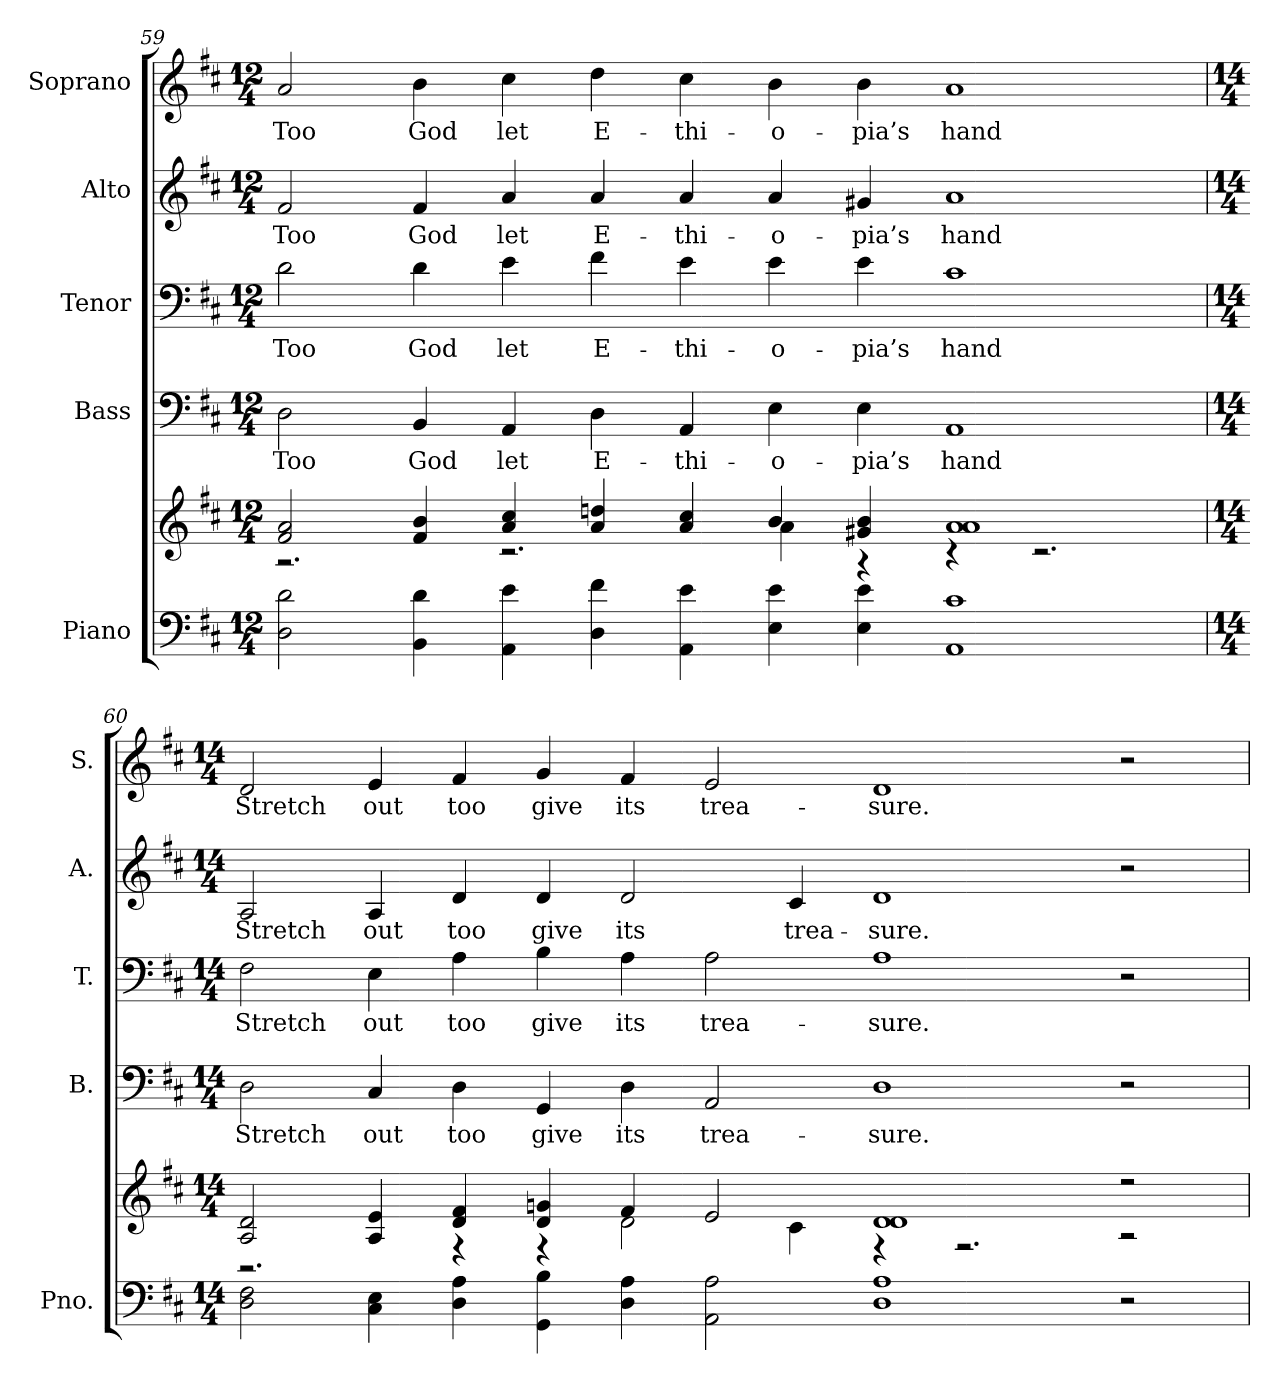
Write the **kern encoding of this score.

**kern	**kern	**kern	**text	**kern	**text	**kern	**text	**kern	**text
*part5	*part5	*part4	*part4	*part3	*part3	*part2	*part2	*part1	*part1
*staff6	*staff5	*staff4	*staff4	*staff3	*staff3	*staff2	*staff2	*staff1	*staff1
*I"Piano	*	*I"Bass	*	*I"Tenor	*	*I"Alto	*	*I"Soprano	*
*I'Pno.	*	*I'B.	*	*I'T.	*	*I'A.	*	*I'S.	*
!!LO:PB:g=z
*clefF4	*clefG2	*clefF4	*	*clefF4	*	*clefG2	*	*clefG2	*
*k[f#c#]	*k[f#c#]	*k[f#c#]	*	*k[f#c#]	*	*k[f#c#]	*	*k[f#c#]	*
*D:	*D:	*D:	*	*D:	*	*D:	*	*D:	*
*M12/4	*M12/4	*M12/4	*	*M12/4	*	*M12/4	*	*M12/4	*
=59	=59	=59	=59	=59	=59	=59	=59	=59	=59
*	*^	*	*	*	*	*	*	*	*
!	!	!	!	!LO:LY:b:color=#000000	!	!	!	!	!	!
!	!	!	!	!	!	!LO:LY:b:color=#000000	!	!	!	!
!	!	!	!	!	!	!	!	!LO:LY:b:color=#000000	!	!
!	!	!	!	!	!	!	!	!	!	!LO:LY:b:color=#000000
2Di\ 2di	2f#i/ 2ai	2.r	2Di\	Too	2di\	Too	2f#i/	Too	2ai/	Too
!	!	!	!	!LO:LY:b:color=#000000	!	!	!	!	!	!
!	!	!	!	!	!	!LO:LY:b:color=#000000	!	!	!	!
!	!	!	!	!	!	!	!	!LO:LY:b:color=#000000	!	!
!	!	!	!	!	!	!	!	!	!	!LO:LY:b:color=#000000
4BBi\ 4di	4f#i/ 4bi	.	4BBi/	God	4di\	God	4f#i/	God	4bi\	God
!	!	!	!	!LO:LY:b:color=#000000	!	!	!	!	!	!
!	!	!	!	!	!	!LO:LY:b:color=#000000	!	!	!	!
!	!	!	!	!	!	!	!	!LO:LY:b:color=#000000	!	!
!	!	!	!	!	!	!	!	!	!	!LO:LY:b:color=#000000
4AAi\ 4ei	4ai/ 4cc#i	2.r	4AAi/	let	4ei\	let	4ai/	let	4cc#i\	let
!	!	!	!	!LO:LY:b:color=#000000	!	!	!	!	!	!
!	!	!	!	!	!	!LO:LY:b:color=#000000	!	!	!	!
!	!	!	!	!	!	!	!	!LO:LY:b:color=#000000	!	!
!	!	!	!	!	!	!	!	!	!	!LO:LY:b:color=#000000
4Di\ 4f#i	4ai/ 4ddni	.	4Di\	E-	4f#i\	E-	4ai/	E-	4ddi\	E-
!	!	!	!	!LO:LY:b:color=#000000	!	!	!	!	!	!
!	!	!	!	!	!	!LO:LY:b:color=#000000	!	!	!	!
!	!	!	!	!	!	!	!	!LO:LY:b:color=#000000	!	!
!	!	!	!	!	!	!	!	!	!	!LO:LY:b:color=#000000
4AAi\ 4ei	4ai/ 4cc#i	.	4AAi/	-thi-	4ei\	-thi-	4ai/	-thi-	4cc#i\	-thi-
!	!	!	!	!LO:LY:b:color=#000000	!	!	!	!	!	!
!	!	!	!	!	!	!LO:LY:b:color=#000000	!	!	!	!
!	!	!	!	!	!	!	!	!LO:LY:b:color=#000000	!	!
!	!	!	!	!	!	!	!	!	!	!LO:LY:b:color=#000000
4Ei\ 4ei	4bi/	4ai\	4Ei\	-o-	4ei\	-o-	4ai/	-o-	4bi\	-o-
!	!	!	!	!LO:LY:b:color=#000000	!	!	!	!	!	!
!	!	!	!	!	!	!LO:LY:b:color=#000000	!	!	!	!
!	!	!	!	!	!	!	!	!LO:LY:b:color=#000000	!	!
!	!	!	!	!	!	!	!	!	!	!LO:LY:b:color=#000000
4Ei\ 4ei	4g#Xi/ 4bi	4r	4Ei\	-pia’s	4ei\	-pia’s	4g#Xi/	-pia’s	4bi\	-pia’s
!	!	!	!	!LO:LY:b:color=#000000	!	!	!	!	!	!
!	!	!	!	!	!	!LO:LY:b:color=#000000	!	!	!	!
!	!	!	!	!	!	!	!	!LO:LY:b:color=#000000	!	!
!	!	!	!	!	!	!	!	!	!	!LO:LY:b:color=#000000
1AAi 1c#i	1ai 1ai	4r	1AAi	hand	1c#i	hand	1ai	hand	1ai	hand
.	.	2.r	.	.	.	.	.	.	.	.
=60	=60	=60	=60	=60	=60	=60	=60	=60	=60	=60
*M14/4	*M14/4	*	*M14/4	*	*M14/4	*	*M14/4	*	*M14/4	*
!	!	!	!	!LO:LY:b:color=#000000	!	!	!	!	!	!
!	!	!	!	!	!	!LO:LY:b:color=#000000	!	!	!	!
!	!	!	!	!	!	!	!	!LO:LY:b:color=#000000	!	!
!	!	!	!	!	!	!	!	!	!	!LO:LY:b:color=#000000
2Di\ 2F#i	2Ai/ 2di	2.r	2Di\	Stretch	2F#i\	Stretch	2Ai/	Stretch	2di/	Stretch
!	!	!	!	!LO:LY:b:color=#000000	!	!	!	!	!	!
!	!	!	!	!	!	!LO:LY:b:color=#000000	!	!	!	!
!	!	!	!	!	!	!	!	!LO:LY:b:color=#000000	!	!
!	!	!	!	!	!	!	!	!	!	!LO:LY:b:color=#000000
4C#i\ 4Ei	4Ai/ 4ei	.	4C#i/	out	4Ei\	out	4Ai/	out	4ei/	out
!	!	!	!	!LO:LY:b:color=#000000	!	!	!	!	!	!
!	!	!	!	!	!	!LO:LY:b:color=#000000	!	!	!	!
!	!	!	!	!	!	!	!	!LO:LY:b:color=#000000	!	!
!	!	!	!	!	!	!	!	!	!	!LO:LY:b:color=#000000
4Di\ 4Ai	4di/ 4f#i	4r	4Di\	too	4Ai\	too	4di/	too	4f#i/	too
!	!	!	!	!LO:LY:b:color=#000000	!	!	!	!	!	!
!	!	!	!	!	!	!LO:LY:b:color=#000000	!	!	!	!
!	!	!	!	!	!	!	!	!LO:LY:b:color=#000000	!	!
!	!	!	!	!	!	!	!	!	!	!LO:LY:b:color=#000000
4GGi\ 4Bi	4di/ 4gni	4r	4GGi/	give	4Bi\	give	4di/	give	4gi/	give
!	!	!	!	!LO:LY:b:color=#000000	!	!	!	!	!	!
!	!	!	!	!	!	!LO:LY:b:color=#000000	!	!	!	!
!	!	!	!	!	!	!	!	!LO:LY:b:color=#000000	!	!
!	!	!	!	!	!	!	!	!	!	!LO:LY:b:color=#000000
4Di\ 4Ai	4f#i/	2di\	4Di\	its	4Ai\	its	2di/	its	4f#i/	its
!	!	!	!	!LO:LY:b:color=#000000	!	!	!	!	!	!
!	!	!	!	!	!	!LO:LY:b:color=#000000	!	!	!	!
!	!	!	!	!	!	!	!	!	!	!LO:LY:b:color=#000000
2AAi\ 2Ai	2ei/	.	2AAi/	trea-	2Ai\	trea-	.	.	2ei/	trea-
!	!	!	!	!	!	!	!	!LO:LY:b:color=#000000	!	!
.	.	4c#i\	.	.	.	.	4c#i/	trea-	.	.
!	!	!	!	!LO:LY:b:color=#000000	!	!	!	!	!	!
!	!	!	!	!	!	!LO:LY:b:color=#000000	!	!	!	!
!	!	!	!	!	!	!	!	!LO:LY:b:color=#000000	!	!
!	!	!	!	!	!	!	!	!	!	!LO:LY:b:color=#000000
1Di 1Ai	1di 1di	4r	1Di	-sure.	1Ai	-sure.	1di	-sure.	1di	-sure.
.	.	2.r	.	.	.	.	.	.	.	.
2r	2r	2r	2r	.	2r	.	2r	.	2r	.
*	*v	*v	*	*	*	*	*	*	*	*
=	=	=	=	=	=	=	=	=	=
*-	*-	*-	*-	*-	*-	*-	*-	*-	*-
